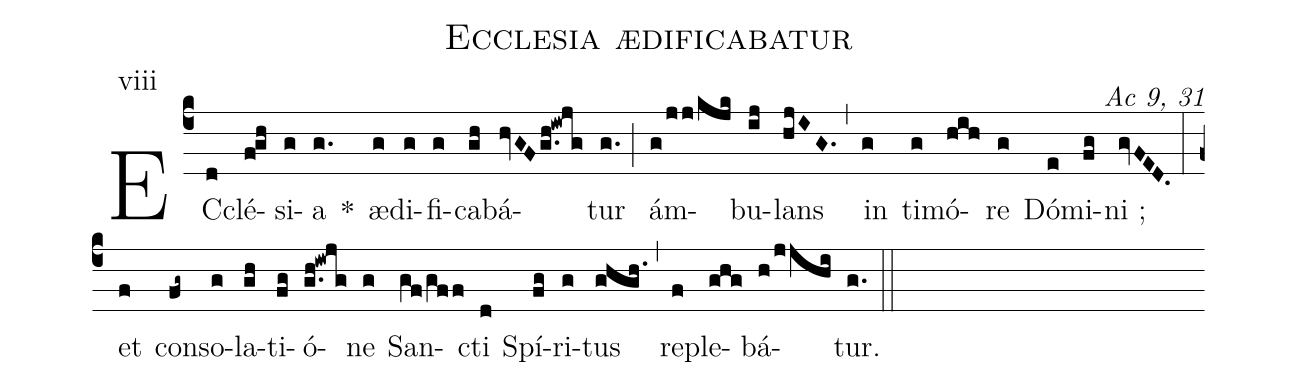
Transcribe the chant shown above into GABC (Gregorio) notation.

name:Ecclesia ædificabatur;
commentary: Ac 9, 31;
mode:viii;
%%
(c4)EC(d)clé(fgh)si(g)a(g.) *() æ(g)di(g)fi(g)ca(gh)bá(hvGFg.h!iwjg)tur(g.) (;) ám(g/jj/kjk)bu(ij)lans(hjIG.) (,) in(g) ti(g)mó(hih)re(g) Dó(e)mi(fg)ni~;(gvFED.) (:) et(f) con(fg~)so(g)la(gh)ti(fg)ó(g.h!iwjg)ne(g) San(gf/gff)cti(d) Spí(fg)ri(g)tus(ghgh.) (,) re(f)ple(ghg)bá(h/jjhi)tur.(g.) (::)
